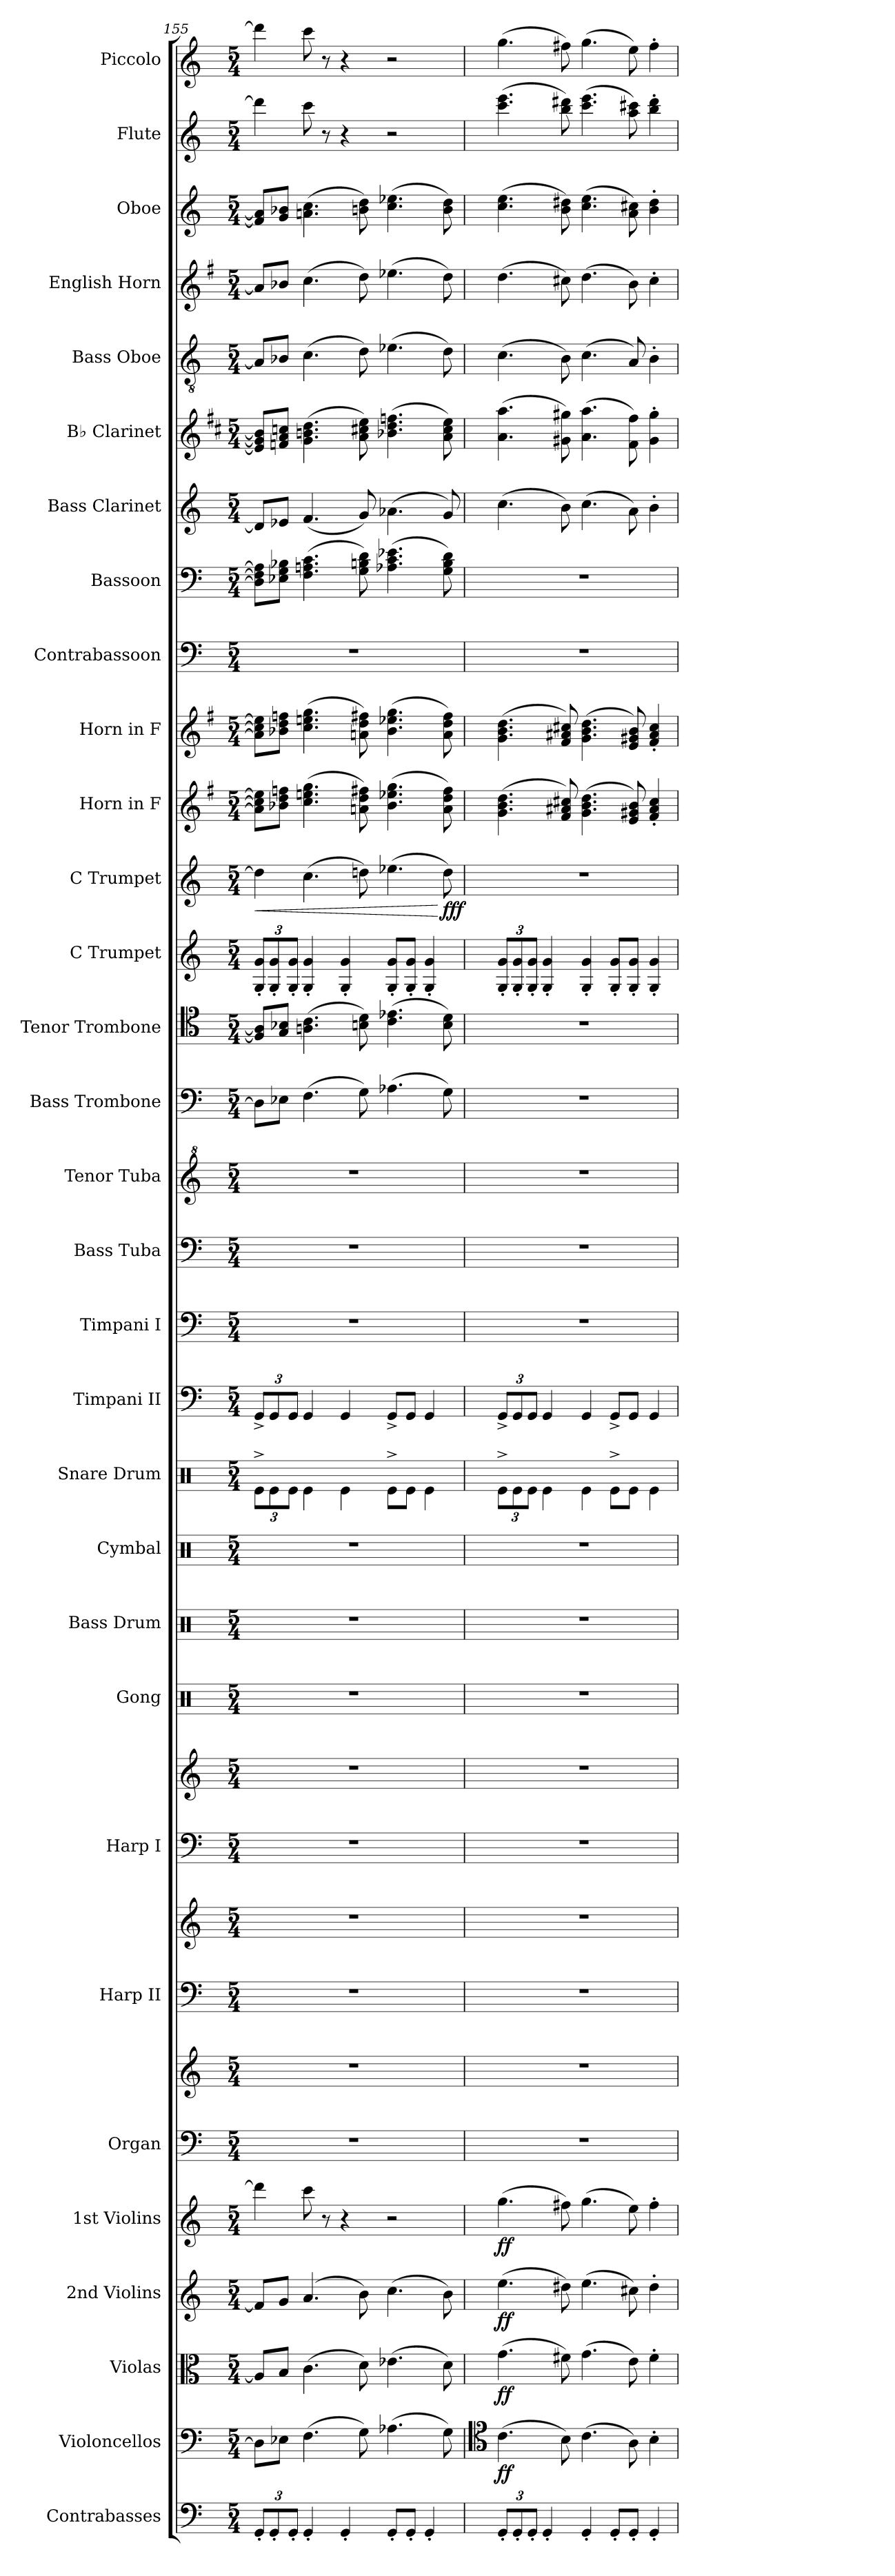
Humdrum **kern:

**kern	**kern	**dynam	**kern	**dynam	**kern	**dynam	**kern	**dynam	**kern	**kern	**kern	**kern	**kern	**kern	**kern	**kern	**kern	**kern	**kern	**kern	**kern	**kern	**kern	**kern	**kern	**kern	**dynam	**kern	**kern	**kern	**kern	**kern	**kern	**kern	**kern	**kern	**kern	**kern
*part31	*part30	*part30	*part29	*part29	*part28	*part28	*part27	*part27	*part26	*part26	*part25	*part25	*part24	*part24	*part23	*part22	*part21	*part20	*part19	*part18	*part17	*part16	*part15	*part14	*part13	*part12	*part12	*part11	*part10	*part9	*part8	*part7	*part6	*part5	*part4	*part3	*part2	*part1
*staff34	*staff33	*staff33	*staff32	*staff32	*staff31	*staff31	*staff30	*staff30	*staff29	*staff28	*staff27	*staff26	*staff25	*staff24	*staff23	*staff22	*staff21	*staff20	*staff19	*staff18	*staff17	*staff16	*staff15	*staff14	*staff13	*staff12	*staff12	*staff11	*staff10	*staff9	*staff8	*staff7	*staff6	*staff5	*staff4	*staff3	*staff2	*staff1
*I"Contrabasses	*I"Violoncellos	*	*I"Violas	*	*I"2nd Violins	*	*I"1st Violins	*	*I"Organ	*	*I"Harp II	*	*I"Harp I	*	*I"Gong	*I"Bass Drum	*I"Cymbal	*I"Snare Drum	*I"Timpani II	*I"Timpani I	*I"Bass Tuba	*I"Tenor Tuba	*I"Bass Trombone	*I"Tenor Trombone	*I"C Trumpet	*I"C Trumpet	*	*I"Horn in F	*I"Horn in F	*I"Contrabassoon	*I"Bassoon	*I"Bass Clarinet	*I"B♭ Clarinet	*I"Bass Oboe	*I"English Horn	*I"Oboe	*I"Flute	*I"Piccolo
*I'Cbs.	*I'Vcs.	*	*I'Vlas.	*	*I'Vlns.	*	*I'Vlns.	*	*I'Org.	*	*I'Hrp.	*	*I'Hrp.	*	*	*I'B. Dr.	*I'Cym.	*I'Sn. Dr.	*I'Timp.	*I'Timp.	*I'Tba.	*	*I'B. Tbn.	*I'T. Tbn.	*I'C Tpt.	*I'C Tpt.	*	*	*	*I'Cbsn.	*I'Bsn.	*I'B. Cl.	*I'B♭ Cl.	*	*I'E. Hn.	*I'Ob.	*I'Fl.	*I'Picc.
*clefF4	*clefF4	*	*clefC3	*	*clefG2	*	*clefG2	*	*clefF4	*clefG2	*clefF4	*clefG2	*clefF4	*clefG2	*clefX	*clefX	*clefX	*clefX	*clefF4	*clefF4	*clefF4	*clefG^2	*clefF4	*clefC4	*clefG2	*clefG2	*	*clefG2	*clefG2	*clefF4	*clefF4	*clefG2	*clefG2	*clefGv2	*clefG2	*clefG2	*clefG2	*clefG2
*ITrd7c12	*	*	*	*	*	*	*	*	*	*	*	*	*	*	*	*	*	*	*	*	*	*ITrd15c26	*	*	*	*	*	*ITrd4c7	*ITrd4c7	*ITrd7c12	*	*ITrd8c14	*ITrd1c2	*	*ITrd4c7	*	*	*ITrd-7c-12
*k[]	*k[]	*	*k[]	*	*k[]	*	*k[]	*	*k[]	*k[]	*k[]	*k[]	*k[]	*k[]	*k[]	*k[]	*k[]	*k[]	*k[]	*k[]	*k[]	*k[]	*k[]	*k[]	*k[]	*k[]	*	*k[]	*k[]	*k[]	*k[]	*k[]	*k[]	*k[]	*k[]	*k[]	*k[]	*k[]
*M5/4	*M5/4	*	*M5/4	*	*M5/4	*	*M5/4	*	*M5/4	*M5/4	*M5/4	*M5/4	*M5/4	*M5/4	*M5/4	*M5/4	*M5/4	*M5/4	*M5/4	*M5/4	*M5/4	*M5/4	*M5/4	*M5/4	*M5/4	*M5/4	*	*M5/4	*M5/4	*M5/4	*M5/4	*M5/4	*M5/4	*M5/4	*M5/4	*M5/4	*M5/4	*M5/4
*Xbrackettup	*	*	*	*	*	*	*	*	*	*	*	*	*	*	*	*	*	*Xbrackettup	*Xbrackettup	*	*	*	*	*	*Xbrackettup	*	*	*	*	*	*	*	*	*	*	*	*	*
=155	=155	=155	=155	=155	=155	=155	=155	=155	=155	=155	=155	=155	=155	=155	=155	=155	=155	=155	=155	=155	=155	=155	=155	=155	=155	=155	=155	=155	=155	=155	=155	=155	=155	=155	=155	=155	=155	=155
!	!	!	!	!	!	!	!	!	!	!	!	!	!	!	!	!	!	!	!	!	!	!	!	!	!	!	!LO:HP:b	!	!	!	!	!	!	!	!	!	!	!
12GGG'/L	8D-\L]	.	8A-/L]	.	8f/L]	.	4ddd-\]	.	4%5r	4%5r	4%5r	4%5r	4%5r	4%5r	4%5r	4%5r	4%5r	12Re^\L	12GG^/L	4%5r	4%5r	4%5r	8D-\L]	8F/] 8A-/]L	12G/' 12g/'L	4dd-\]	<	8d-\] 8f\] 8a-\]L	8d-\] 8f\] 8a-\]L	4%5r	8D-\] 8F\] 8A-\]L	8D-/L]	8d-/] 8f/] 8a-/]L	8A-/L]	8d-/L]	8f/] 8a-/]L	4ddd-\]	4dddd-\]
12GGG'/	.	.	.	.	.	.	.	.	.	.	.	.	.	.	.	.	.	12Re\	12GG/	.	.	.	.	.	12G/' 12g/'	.	.	.	.	.	.	.	.	.	.	.	.	.
.	8E-X\J	.	8B/J	.	8g/J	.	.	.	.	.	.	.	.	.	.	.	.	.	.	.	.	.	8E-X\J	8G/ 8B-X/J	.	.	.	8e-X\ 8g\ 8b-X\J	8e-X\ 8g\ 8b-X\J	.	8E-X\ 8G\ 8B-X\J	8E-X/J	8e-X/ 8g/ 8b-X/J	8B-X/J	8e-X/J	8g/ 8b-X/J	.	.
12GGG'/J	.	.	.	.	.	.	.	.	.	.	.	.	.	.	.	.	.	12Re\J	12GG/J	.	.	.	.	.	12G/' 12g/'J	.	.	.	.	.	.	.	.	.	.	.	.	.
4GGG'/	(4.F\	.	(4.c\	.	(4.a/	.	8ccc\	.	.	.	.	.	.	.	.	.	.	4Re\	4GG/	.	.	.	(4.F\	(4.An\ 4.c\	4G/' 4g/'	(4.cc\	.	(4.f\ 4.an\ 4.cc\	(4.f\ 4.an\ 4.cc\	.	(4.F\ 4.An\ 4.c\	(4.F/	(4.f\ 4.an\ 4.cc\	(4.c\	(4.f\	(4.an\ 4.cc\	8ccc\	8cccc\
.	.	.	.	.	.	.	8r	.	.	.	.	.	.	.	.	.	.	.	.	.	.	.	.	.	.	.	.	.	.	.	.	.	.	.	.	.	8r	8r
4GGG'/	.	.	.	.	.	.	4r	.	.	.	.	.	.	.	.	.	.	4Re\	4GG/	.	.	.	.	.	4G/' 4g/'	.	.	.	.	.	.	.	.	.	.	.	4r	4r
.	8G\)	.	8d\)	.	8b\)	.	.	.	.	.	.	.	.	.	.	.	.	.	.	.	.	.	8G\)	8Bn\ 8d\)	.	8ddn\)	.	8dn\ 8g\ 8bn\)	8dn\ 8g\ 8bn\)	.	8G\ 8Bn\ 8d\)	8G/)	8g\ 8bn\ 8dd\)	8d\)	8g\)	8bn\ 8dd\)	.	.
8GGG'/L	(4.A-X\	.	(4.e-X\	.	(4.cc\	.	2r	.	.	.	.	.	.	.	.	.	.	8Re^\L	8GG^/L	.	.	.	(4.A-X\	(4.c\ 4.e-X\	8G/' 8g/'L	(4.ee-X\	.	(4.e-\ 4.a-X\ 4.cc\	(4.e-\ 4.a-X\ 4.cc\	.	(4.A-X\ 4.c\ 4.e-X\	(4.A-X\	(4.a-X\ 4.cc\ 4.ee-X\	(4.e-X\	(4.a-X\	(4.cc\ 4.ee-X\	2r	2r
8GGG'/J	.	.	.	.	.	.	.	.	.	.	.	.	.	.	.	.	.	8Re\J	8GG/J	.	.	.	.	.	8G/' 8g/'J	.	.	.	.	.	.	.	.	.	.	.	.	.
4GGG'/	.	.	.	.	.	.	.	.	.	.	.	.	.	.	.	.	.	4Re\	4GG/	.	.	.	.	.	4G/' 4g/'	.	.	.	.	.	.	.	.	.	.	.	.	.
!	!	!	!	!	!	!	!	!	!	!	!	!	!	!	!	!	!	!	!	!	!	!	!	!	!	!	!LO:DY:n=1:b	!	!	!	!	!	!	!	!	!	!	!
.	8G\)	.	8d\)	.	8b\)	.	.	.	.	.	.	.	.	.	.	.	.	.	.	.	.	.	8G\)	8B\ 8d\)	.	8dd\)	[ fff	8d\ 8g\ 8b\)	8d\ 8g\ 8b\)	.	8G\ 8B\ 8d\)	8G/)	8g\ 8b\ 8dd\)	8d\)	8g\)	8b\ 8dd\)	.	.
=156	=156	=156	=156	=156	=156	=156	=156	=156	=156	=156	=156	=156	=156	=156	=156	=156	=156	=156	=156	=156	=156	=156	=156	=156	=156	=156	=156	=156	=156	=156	=156	=156	=156	=156	=156	=156	=156	=156
*	*clefC4	*	*	*	*	*	*	*	*	*	*	*	*	*	*	*	*	*	*	*	*	*	*	*	*	*	*	*	*	*	*	*	*	*	*	*	*	*
!	!	!LO:DY:b	!	!LO:DY:b	!	!LO:DY:b	!	!LO:DY:b	!	!	!	!	!	!	!	!	!	!	!	!	!	!	!	!	!	!	!	!	!	!	!	!	!	!	!	!	!	!
12GGG'/L	(4.c\	ff	(4.g\	ff	(4.ee\	ff	(4.gg\	ff	4%5r	4%5r	4%5r	4%5r	4%5r	4%5r	4%5r	4%5r	4%5r	12Re^\L	12GG^/L	4%5r	4%5r	4%5r	4%5r	4%5r	12G/' 12g/'L	4%5r	.	(4.c\ 4.e\ 4.g\	(4.c\ 4.e\ 4.g\	4%5r	4%5r	(4.c\	(4.g\ 4.gg\	(4.c\	(4.g\	(4.cc\ 4.ee\	(4.ccc\ 4.eee\	(4.ggg\
12GGG'/	.	.	.	.	.	.	.	.	.	.	.	.	.	.	.	.	.	12Re\	12GG/	.	.	.	.	.	12G/' 12g/'	.	.	.	.	.	.	.	.	.	.	.	.	.
12GGG'/J	.	.	.	.	.	.	.	.	.	.	.	.	.	.	.	.	.	12Re\J	12GG/J	.	.	.	.	.	12G/' 12g/'J	.	.	.	.	.	.	.	.	.	.	.	.	.
4GGG'/	.	.	.	.	.	.	.	.	.	.	.	.	.	.	.	.	.	4Re\	4GG/	.	.	.	.	.	4G/' 4g/'	.	.	.	.	.	.	.	.	.	.	.	.	.
.	8B\)	.	8f#X\)	.	8dd#X\)	.	8ff#X\)	.	.	.	.	.	.	.	.	.	.	.	.	.	.	.	.	.	.	.	.	8B/ 8d#X/ 8f#X/)	8B/ 8d#X/ 8f#X/)	.	.	8B\)	8f#X\ 8ff#X\)	8B\)	8f#X\)	8b\ 8dd#X\)	8bb\ 8ddd#X\)	8fff#X\)
4GGG'/	(4.c\	.	(4.g\	.	(4.ee\	.	(4.gg\	.	.	.	.	.	.	.	.	.	.	4Re\	4GG/	.	.	.	.	.	4G/' 4g/'	.	.	(4.c\ 4.e\ 4.g\	(4.c\ 4.e\ 4.g\	.	.	(4.c\	(4.g\ 4.gg\	(4.c\	(4.g\	(4.cc\ 4.ee\	(4.ccc\ 4.eee\	(4.ggg\
8GGG'/L	.	.	.	.	.	.	.	.	.	.	.	.	.	.	.	.	.	8Re^\L	8GG^/L	.	.	.	.	.	8G/' 8g/'L	.	.	.	.	.	.	.	.	.	.	.	.	.
8GGG'/J	8A\)	.	8e\)	.	8cc#X\)	.	8ee\)	.	.	.	.	.	.	.	.	.	.	8Re\J	8GG/J	.	.	.	.	.	8G/' 8g/'J	.	.	8A/ 8c#X/ 8e/)	8A/ 8c#X/ 8e/)	.	.	8A\)	8e\ 8ee\)	8A/)	8e\)	8a\ 8cc#X\)	8aa\ 8ccc#X\)	8eee\)
4GGG'/	4B'\	.	4f#'\	.	4dd#'\	.	4ff#'\	.	.	.	.	.	.	.	.	.	.	4Re\	4GG/	.	.	.	.	.	4G/' 4g/'	.	.	4B/' 4d#/' 4f#/'	4B/' 4d#/' 4f#/'	.	.	4B'\	4f#\' 4ff#\'	4B'\	4f#'\	4b\' 4dd#\'	4bb\' 4ddd#\'	4fff#'\
=	=	=	=	=	=	=	=	=	=	=	=	=	=	=	=	=	=	=	=	=	=	=	=	=	=	=	=	=	=	=	=	=	=	=	=	=	=	=
*-	*-	*-	*-	*-	*-	*-	*-	*-	*-	*-	*-	*-	*-	*-	*-	*-	*-	*-	*-	*-	*-	*-	*-	*-	*-	*-	*-	*-	*-	*-	*-	*-	*-	*-	*-	*-	*-	*-
